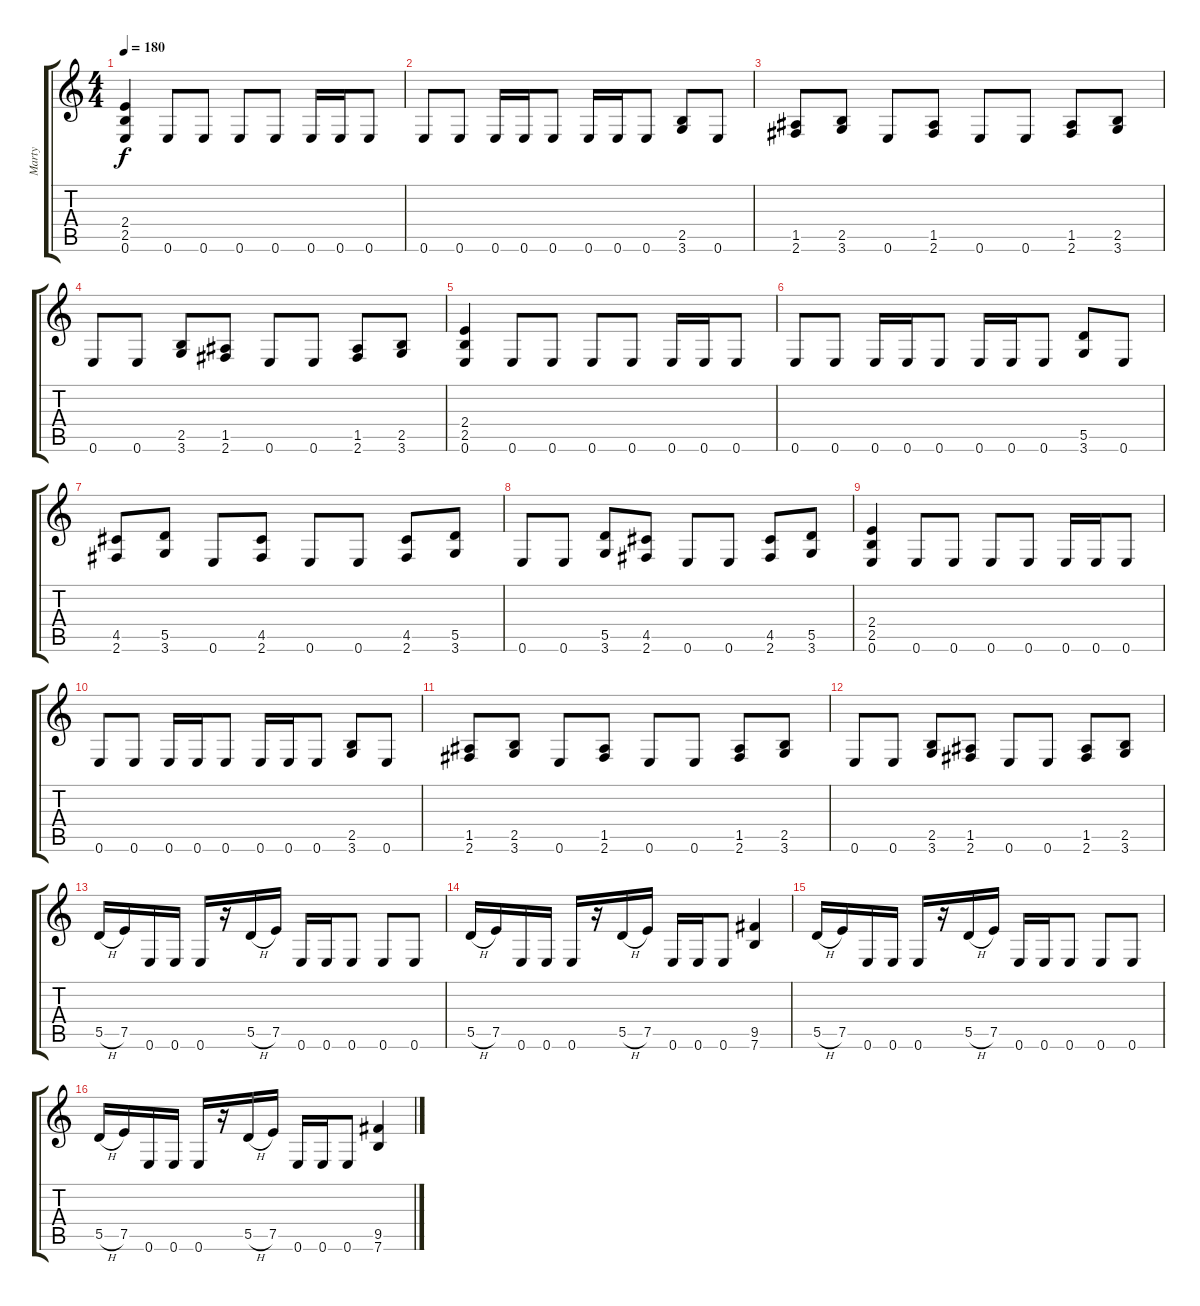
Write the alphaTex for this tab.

\track ("Marty" "Marty") {instrument distortionguitar}
\staff {score tabs}
\tuning (E4 B3 G3 D3 A2 E2) {hide}
\ts (4 4)
\tempo 180
\clef g2
\ks c
(2.4 2.5 0.6).4{dy f} 0.6.8 0.6.8 0.6.8 0.6.8 0.6.16 0.6.16 0.6.8 |
0.6.8 0.6.8 0.6.16 0.6.16 0.6.8 0.6.16 0.6.16 0.6.8 (2.5 3.6).8 0.6.8 |
(1.5 2.6).8 (2.5 3.6).8 0.6.8 (1.5 2.6).8 0.6.8 0.6.8 (1.5 2.6).8 (2.5 3.6).8 |
0.6.8 0.6.8 (2.5 3.6).8 (1.5 2.6).8 0.6.8 0.6.8 (1.5 2.6).8 (2.5 3.6).8 |
(2.4 2.5 0.6).4 0.6.8 0.6.8 0.6.8 0.6.8 0.6.16 0.6.16 0.6.8 |
0.6.8 0.6.8 0.6.16 0.6.16 0.6.8 0.6.16 0.6.16 0.6.8 (5.5 3.6).8 0.6.8 |
(4.5 2.6).8 (5.5 3.6).8 0.6.8 (4.5 2.6).8 0.6.8 0.6.8 (4.5 2.6).8 (5.5 3.6).8 |
0.6.8 0.6.8 (5.5 3.6).8 (4.5 2.6).8 0.6.8 0.6.8 (4.5 2.6).8 (5.5 3.6).8 |
(2.4 2.5 0.6).4 0.6.8 0.6.8 0.6.8 0.6.8 0.6.16 0.6.16 0.6.8 |
0.6.8 0.6.8 0.6.16 0.6.16 0.6.8 0.6.16 0.6.16 0.6.8 (2.5 3.6).8 0.6.8 |
(1.5 2.6).8 (2.5 3.6).8 0.6.8 (1.5 2.6).8 0.6.8 0.6.8 (1.5 2.6).8 (2.5 3.6).8 |
0.6.8 0.6.8 (2.5 3.6).8 (1.5 2.6).8 0.6.8 0.6.8 (1.5 2.6).8 (2.5 3.6).8 |
5.5{h}.16 7.5.16 0.6.16 0.6.16 0.6.16 r.16 5.5{h}.16 7.5.16 0.6.16 0.6.16 0.6.8 0.6.8 0.6.8 |
5.5{h}.16 7.5.16 0.6.16 0.6.16 0.6.16 r.16 5.5{h}.16 7.5.16 0.6.16 0.6.16 0.6.8 (9.5 7.6).4 |
5.5{h}.16 7.5.16 0.6.16 0.6.16 0.6.16 r.16 5.5{h}.16 7.5.16 0.6.16 0.6.16 0.6.8 0.6.8 0.6.8 |
5.5{h}.16 7.5.16 0.6.16 0.6.16 0.6.16 r.16 5.5{h}.16 7.5.16 0.6.16 0.6.16 0.6.8 (9.5 7.6).4
